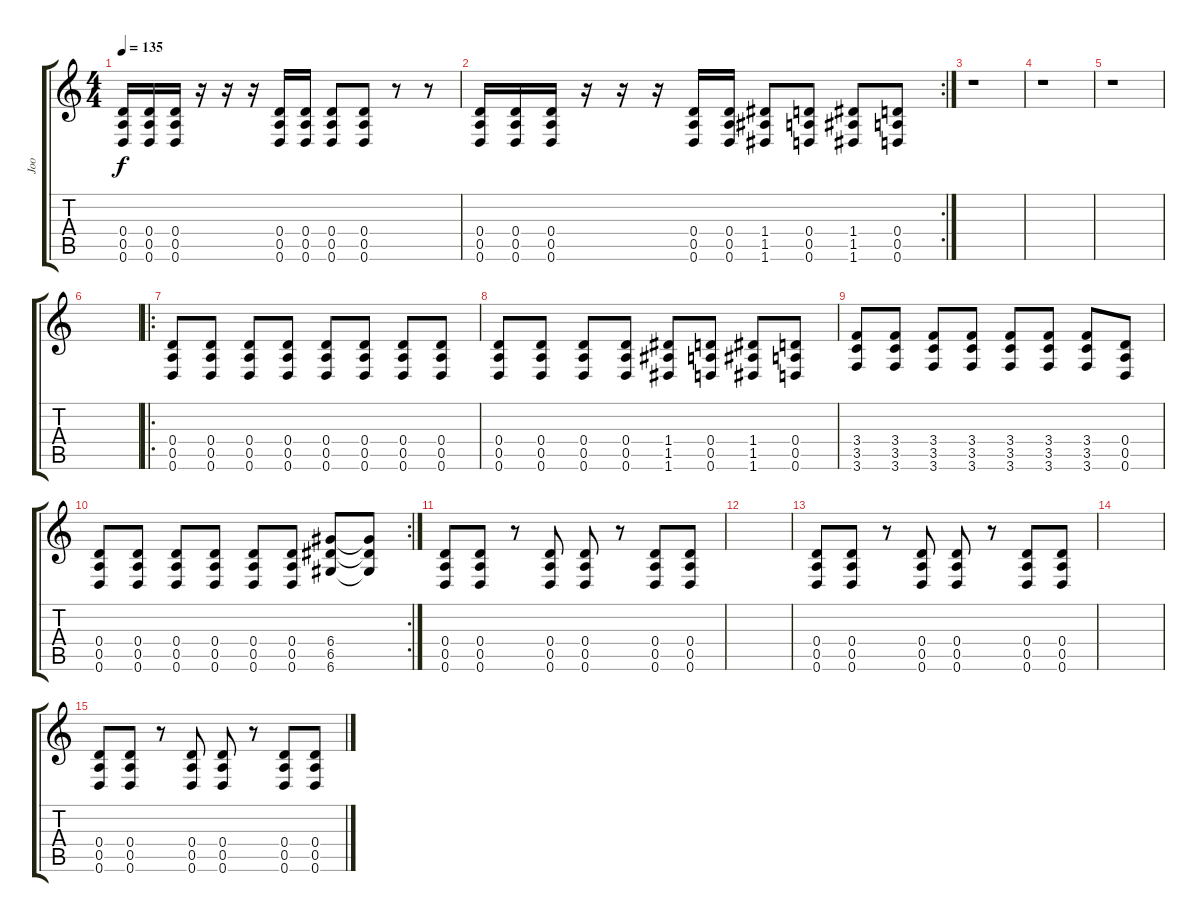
\track ("Joo" "Joo") {instrument distortionguitar}
\staff {score tabs}
\tuning (E4 B3 G3 D3 A2 D2) {hide}
\ts (4 4)
\tempo 135
\clef g2
\ks c
(0.4 0.5 0.6).16{dy f} (0.4 0.5 0.6).16 (0.4 0.5 0.6).16 r.16 r.16 r.16 (0.4 0.5 0.6).16 (0.4 0.5 0.6).16 (0.4 0.5 0.6).8 (0.4 0.5 0.6).8 r.8 r.8 |
\rc 2
(0.4 0.5 0.6).16 (0.4 0.5 0.6).16 (0.4 0.5 0.6).16 r.16 r.16 r.16 (0.4 0.5 0.6).16 (0.4 0.5 0.6).16 (1.4 1.5 1.6).8 (0.4 0.5 0.6).8 (1.4 1.5 1.6).8 (0.4 0.5 0.6).8 |
r.1 |
r.1 |
r.1 |
|
\ro
(0.4 0.5 0.6).8 (0.4 0.5 0.6).8 (0.4 0.5 0.6).8 (0.4 0.5 0.6).8 (0.4 0.5 0.6).8 (0.4 0.5 0.6).8 (0.4 0.5 0.6).8 (0.4 0.5 0.6).8 |
(0.4 0.5 0.6).8 (0.4 0.5 0.6).8 (0.4 0.5 0.6).8 (0.4 0.5 0.6).8 (1.4 1.5 1.6).8 (0.4 0.5 0.6).8 (1.4 1.5 1.6).8 (0.4 0.5 0.6).8 |
(3.4 3.5 3.6).8 (3.4 3.5 3.6).8 (3.4 3.5 3.6).8 (3.4 3.5 3.6).8 (3.4 3.5 3.6).8 (3.4 3.5 3.6).8 (3.4 3.5 3.6).8 (0.4 0.5 0.6).8 |
\rc 2
(0.4 0.5 0.6).8 (0.4 0.5 0.6).8 (0.4 0.5 0.6).8 (0.4 0.5 0.6).8 (0.4 0.5 0.6).8 (0.4 0.5 0.6).8 (6.4 6.5 6.6).8 (6.4{t} 6.5{t} 6.6{t}).8 |
(0.4 0.5 0.6).8 (0.4 0.5 0.6).8 r.8 (0.4 0.5 0.6).8 (0.4 0.5 0.6).8 r.8 (0.4 0.5 0.6).8 (0.4 0.5 0.6).8 |
|
(0.4 0.5 0.6).8 (0.4 0.5 0.6).8 r.8 (0.4 0.5 0.6).8 (0.4 0.5 0.6).8 r.8 (0.4 0.5 0.6).8 (0.4 0.5 0.6).8 |
|
(0.4 0.5 0.6).8 (0.4 0.5 0.6).8 r.8 (0.4 0.5 0.6).8 (0.4 0.5 0.6).8 r.8 (0.4 0.5 0.6).8 (0.4 0.5 0.6).8
